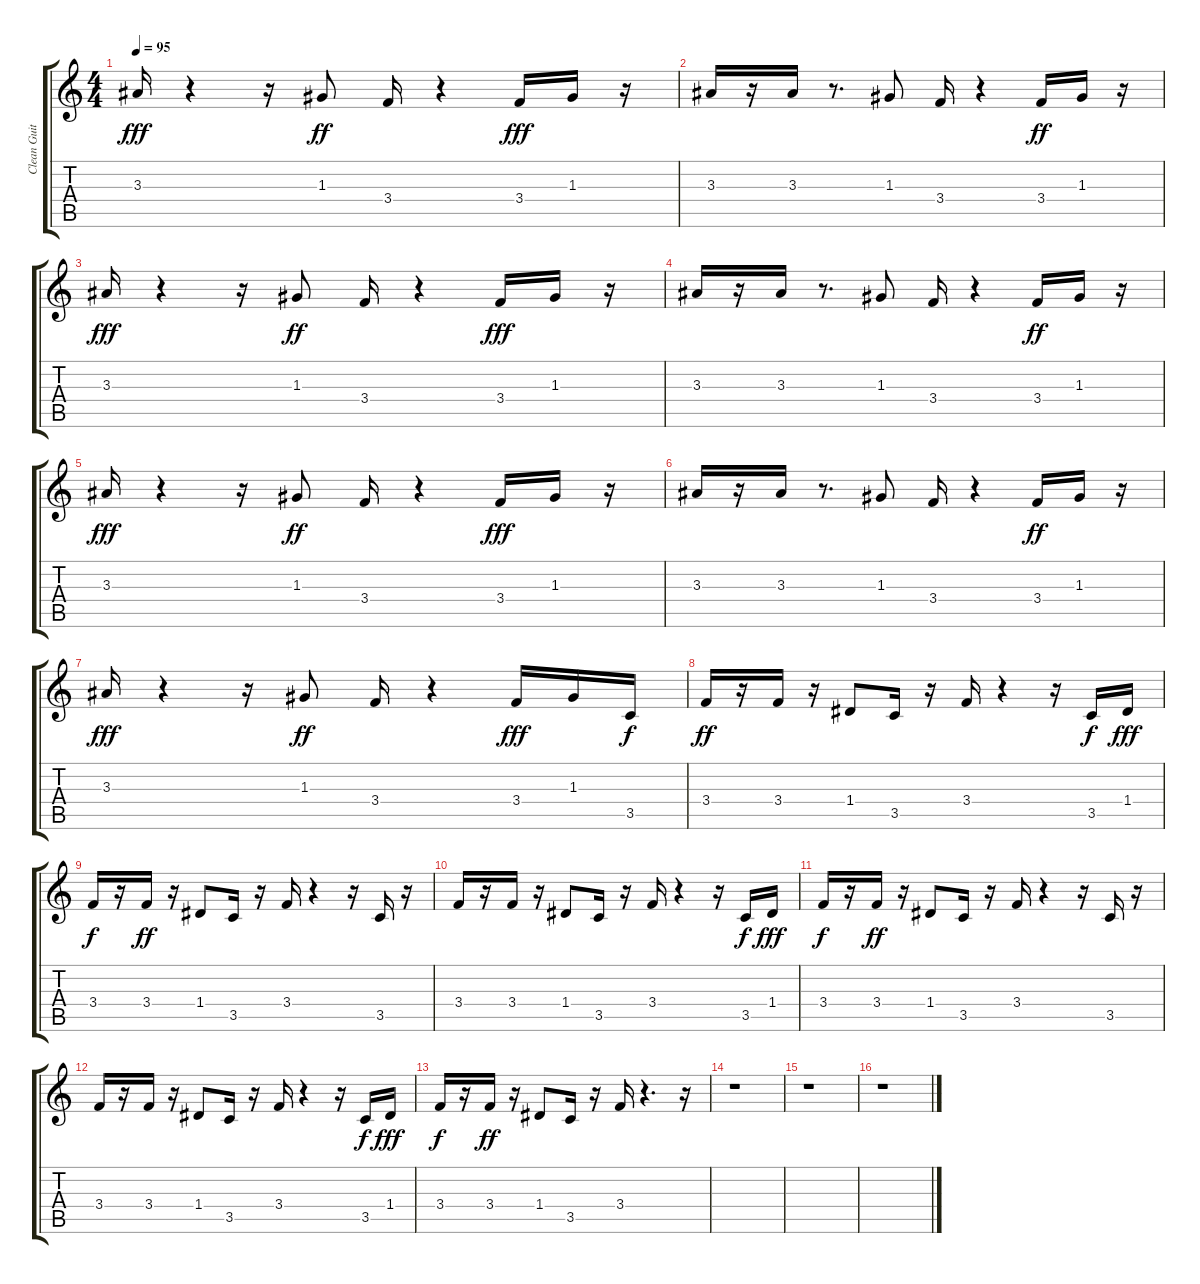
\track ("Clean Guitar" "Clean Guit") {instrument acousticguitarsteel}
\staff {score tabs}
\tuning (E4 B3 G3 D3 A2 E2) {hide}
\ts (4 4)
\tempo 95
\clef g2
\ks c
3.3.16{dy fff} r.4 r.16 1.3.8{dy ff} 3.4.16 r.4 3.4.16{dy fff} 1.3.16 r.16 |
3.3.16 r.16 3.3.16 r.8{d} 1.3.8 3.4.16 r.4 3.4.16{dy ff} 1.3.16 r.16 |
3.3.16{dy fff} r.4 r.16 1.3.8{dy ff} 3.4.16 r.4 3.4.16{dy fff} 1.3.16 r.16 |
3.3.16 r.16 3.3.16 r.8{d} 1.3.8 3.4.16 r.4 3.4.16{dy ff} 1.3.16 r.16 |
3.3.16{dy fff} r.4 r.16 1.3.8{dy ff} 3.4.16 r.4 3.4.16{dy fff} 1.3.16 r.16 |
3.3.16 r.16 3.3.16 r.8{d} 1.3.8 3.4.16 r.4 3.4.16{dy ff} 1.3.16 r.16 |
3.3.16{dy fff} r.4 r.16 1.3.8{dy ff} 3.4.16 r.4 3.4.16{dy fff} 1.3.16 3.5.16{dy f} |
3.4.16{dy ff} r.16 3.4.16 r.16 1.4.8 3.5.16 r.16 3.4.16 r.4 r.16 3.5.16{dy f} 1.4.16{dy fff} |
3.4.16{dy f} r.16 3.4.16{dy ff} r.16 1.4.8 3.5.16 r.16 3.4.16 r.4 r.16 3.5.16 r.16 |
3.4.16 r.16 3.4.16 r.16 1.4.8 3.5.16 r.16 3.4.16 r.4 r.16 3.5.16{dy f} 1.4.16{dy fff} |
3.4.16{dy f} r.16 3.4.16{dy ff} r.16 1.4.8 3.5.16 r.16 3.4.16 r.4 r.16 3.5.16 r.16 |
3.4.16 r.16 3.4.16 r.16 1.4.8 3.5.16 r.16 3.4.16 r.4 r.16 3.5.16{dy f} 1.4.16{dy fff} |
3.4.16{dy f} r.16 3.4.16{dy ff} r.16 1.4.8 3.5.16 r.16 3.4.16 r.4{d} r.16 |
r.1 |
r.1 |
r.1
